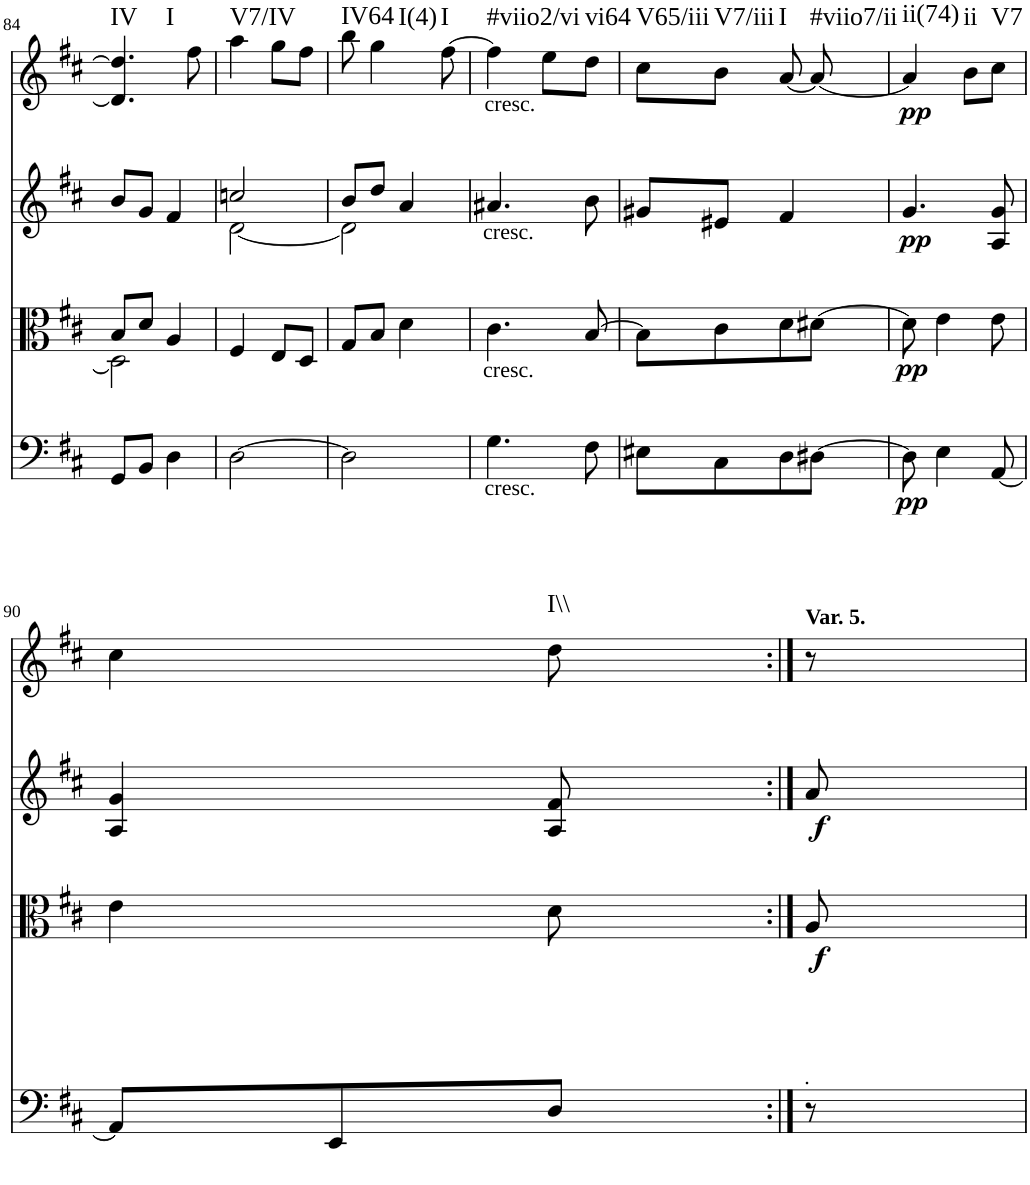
**kern	**dynam	**kern	**dynam	**kern	**dynam	**kern	**dynam	**harte
*part4	*part4	*part3	*part3	*part2	*part2	*part1	*part1	*part1
*staff4	*staff4	*staff3	*staff3	*staff2	*staff2	*staff1	*staff1	*
*I"Violoncello	*	*I"Viola	*	*I"Violin 2	*	*I"Violin 1	*	*
*I'Vc	*	*I'Vla	*	*I'Vln	*	*I'Vln	*	*
!!LO:PB:g=z
*clefF4	*	*clefC3	*	*clefG2	*	*clefG2	*	*
*k[f#c#]	*	*k[f#c#]	*	*k[f#c#]	*	*k[f#c#]	*	*
*D:	*	*D:	*	*D:	*	*D:	*	*
*M2/4	*	*M2/4	*	*M2/4	*	*M2/4	*	*
=84	=84	=84	=84	=84	=84	=84	=84	=84
*	*	*^	*	*	*	*	*	*
!	!	!	!	!	!	!	!	!	!LO:H:n=1:kt=IV
!	!	!	!	!	!	!	!	!	!LO:H:n=2:kt=I
8GG/L	.	8B/L	2D\]	.	8b/L	.	4.d/] 4.dd/]	.	N N
8BB/J	.	8d/J	.	.	8g/J	.	.	.	.
4D\	.	4A/	.	.	4f#/	.	.	.	.
.	.	.	.	.	.	.	8ff#\	.	.
*	*	*v	*v	*	*	*	*	*	*
=85	=85	=85	=85	=85	=85	=85	=85	=85
*	*	*	*	*^	*	*	*	*
!	!	!	!	!	!	!	!	!	!LO:H:kt=V7/IV
[2D\	.	4F#/	.	2ccn/	[<2d\	.	4aa\	.	N
.	.	8E/L	.	.	.	.	8gg\L	.	.
.	.	8D/J	.	.	.	.	8ff#\J	.	.
=86	=86	=86	=86	=86	=86	=86	=86	=86	=86
!	!	!	!	!	!	!	!	!	!LO:H:kt=IV64
2D\]	.	8G/L	.	8b/L	2d\]	.	8bb\	.	N
!	!	!	!	!	!	!	!	!	!LO:H:kt=I(4)
.	.	8B/J	.	8dd/J	.	.	4gg\	.	N
.	.	4d\	.	4a/	.	.	.	.	.
!	!	!	!	!	!	!	!	!	!LO:H:kt=I
.	.	.	.	.	.	.	[8ff#\	.	N
*	*	*	*	*v	*v	*	*	*	*
=87	=87	=87	=87	=87	=87	=87	=87	=87
!	!	!	!	!	!	!LO:TX:b:t=cresc.	!	!
!	!	!	!	!LO:TX:b:t=cresc.	!	!	!	!
!	!	!LO:TX:b:t=cresc.	!	!	!	!	!	!
!LO:TX:b:t=cresc.	!	!	!	!	!	!	!	!LO:H:kt=#viio2/vi
4.G\	.	4.c#\	.	4.a#X/	.	4ff#\]	.	N
.	.	.	.	.	.	8ee\L	.	.
!	!	!	!	!	!	!	!	!LO:H:kt=vi64
8F#\	.	[8B/	.	8b\	.	8dd\J	.	N
=88	=88	=88	=88	=88	=88	=88	=88	=88
!	!	!	!	!	!	!	!	!LO:H:kt=V65/iii
8E#X\L	.	8B\L]	.	8g#X/L	.	8cc#\L	.	N
!	!	!	!	!	!	!	!	!LO:H:kt=V7/iii
8C#\	.	8c#\	.	8e#X/J	.	8b\J	.	N
!	!	!	!	!	!	!	!	!LO:H:kt=I
8D\	.	8d\	.	4f#/	.	[8a/	.	N
!	!	!	!	!	!	!	!	!LO:H:kt=#viio7/ii
[8D#X\J	.	[8d#X\J	.	.	.	8a/_	.	N
=89	=89	=89	=89	=89	=89	=89	=89	=89
!	!LO:DY:b	!	!LO:DY:b	!	!LO:DY:b	!	!LO:DY:b	!LO:H:kt=ii(74)
8D#\]	pp	8d#\]	pp	4.g/	pp	4a/]	pp	N
4E\	.	4e\	.	.	.	.	.	.
!	!	!	!	!	!	!	!	!LO:H:kt=ii
.	.	.	.	.	.	8b\L	.	N
!	!	!	!	!	!	!	!	!LO:H:kt=V7
[8AA/	.	8e\	.	8A/ 8g/	.	8cc#\J	.	N
!!LO:LB:g=z
=90	=90	=90	=90	=90	=90	=90	=90	=90
8AA/L]	.	4e\	.	4A/ 4g/	.	4cc#\	.	.
8EE/	.	.	.	.	.	.	.	.
!	!	!	!	!	!	!	!	!LO:H:kt=I\\
8D/J	.	8d\	.	8A/ 8f#/	.	8dd\	.	N
=91:|!	=91:|!	=91:|!	=91:|!	=91:|!	=91:|!	=91:|!	=91:|!	=91:|!
!	!	!	!	!	!	!LO:TX:a:B:t=Var. 5.	!	!
!	!	!LO:TX:b:t=.	!	!	!	!	!	!
!	!	!	!LO:DY:b	!	!LO:DY:b	!	!	!
8r	.	8A/	f	8a/	f	8r	.	.
=	=	=	=	=	=	=	=	=
*-	*-	*-	*-	*-	*-	*-	*-	*-
